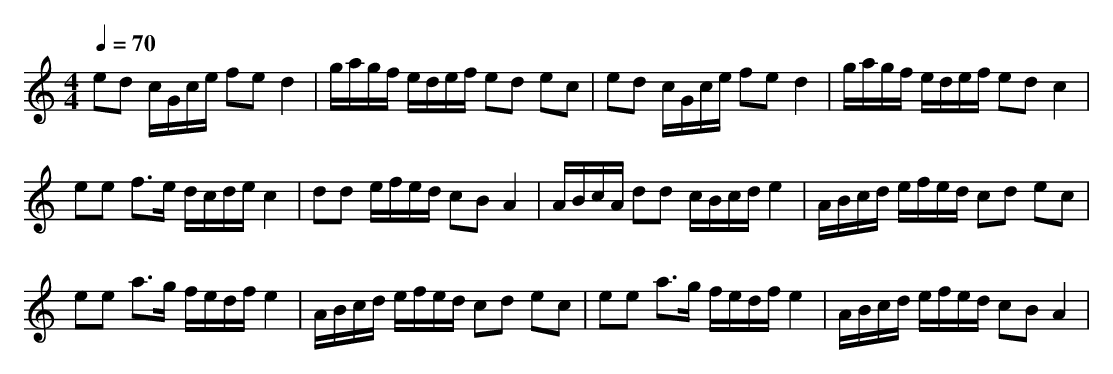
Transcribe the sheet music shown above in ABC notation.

X:1
T:
M: 4/4
L: 1/8
Q:1/4=70
K:C % 0 sharps
ed c/2G/2c/2e/2 fe d2|g/2a/2g/2f/2 e/2d/2e/2f/2 ed ec|ed c/2G/2c/2e/2 fe d2|g/2a/2g/2f/2 e/2d/2e/2f/2 ed c2|
ee f>e d/2c/2d/2e/2 c2|dd e/2f/2e/2d/2 cB A2|A/2B/2c/2A/2 dd c/2B/2c/2d/2 e2|A/2B/2c/2d/2 e/2f/2e/2d/2 cd ec|
ee a>g f/2e/2d/2f/2 e2|A/2B/2c/2d/2 e/2f/2e/2d/2 cd ec|ee a>g f/2e/2d/2f/2 e2|A/2B/2c/2d/2 e/2f/2e/2d/2 cB A2|
